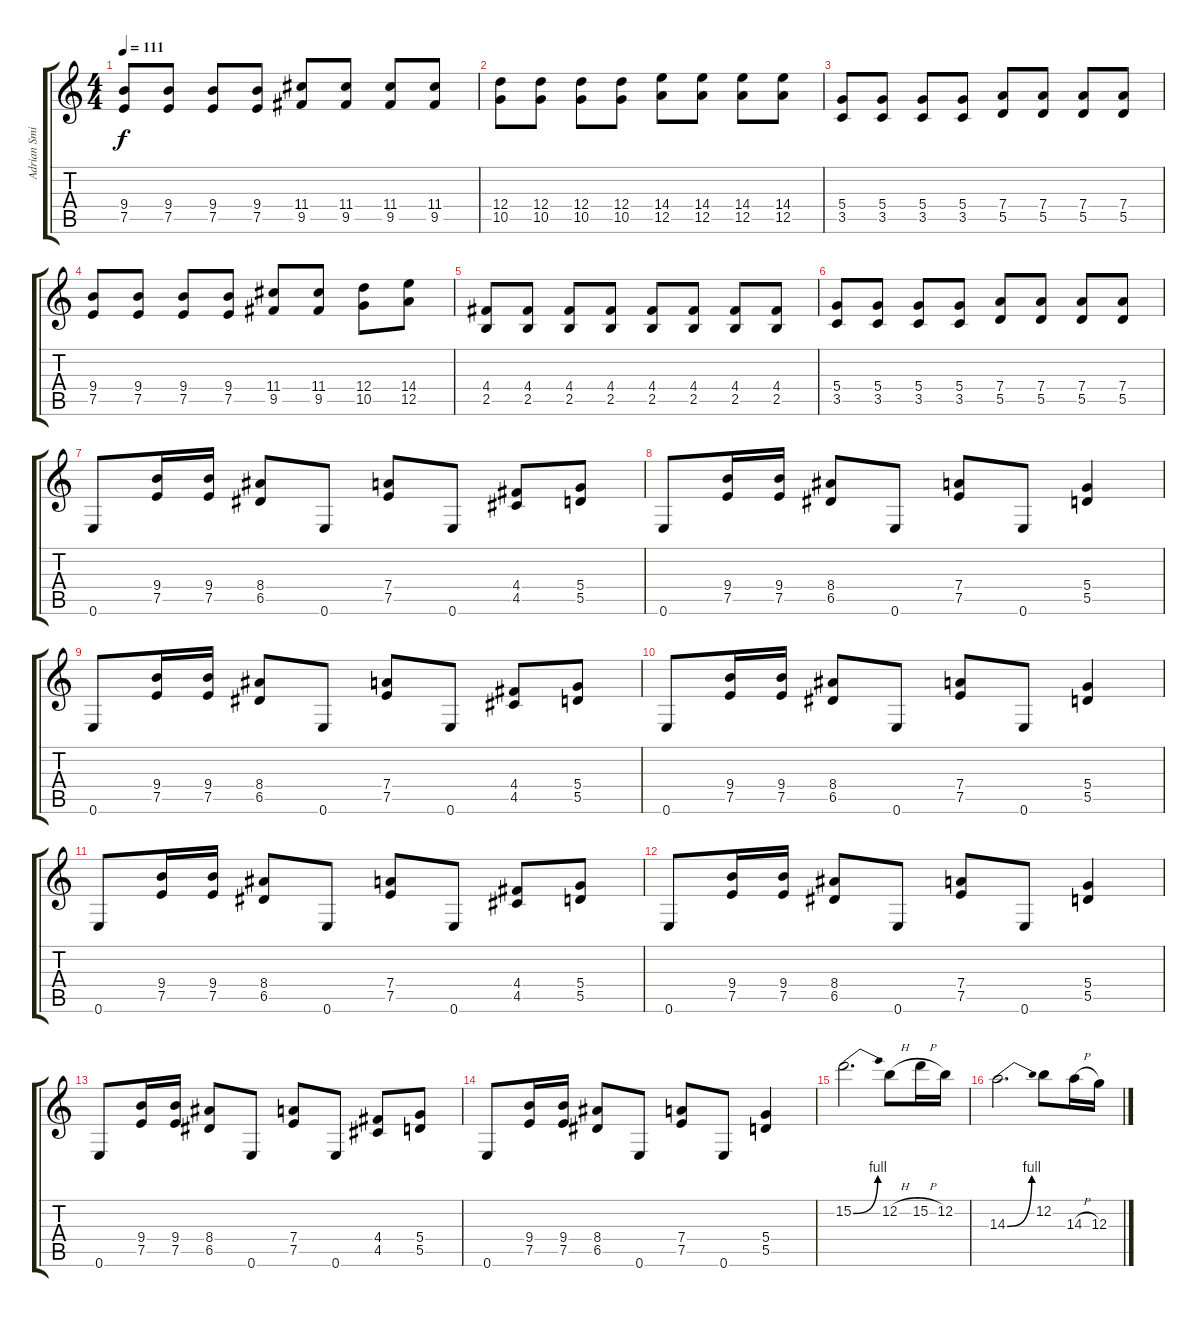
\track ("Adrian Smith" "Adrian Smi") {instrument overdrivenguitar}
\staff {score tabs}
\tuning (E4 B3 G3 D3 A2 E2) {hide}
\ts (4 4)
\tempo 111
\clef g2
\ks c
(9.4 7.5).8{dy f} (9.4 7.5).8 (9.4 7.5).8 (9.4 7.5).8 (11.4 9.5).8 (11.4 9.5).8 (11.4 9.5).8 (11.4 9.5).8 |
(12.4 10.5).8 (12.4 10.5).8 (12.4 10.5).8 (12.4 10.5).8 (14.4 12.5).8 (14.4 12.5).8 (14.4 12.5).8 (14.4 12.5).8 |
(5.4 3.5).8 (5.4 3.5).8 (5.4 3.5).8 (5.4 3.5).8 (7.4 5.5).8 (7.4 5.5).8 (7.4 5.5).8 (7.4 5.5).8 |
(9.4 7.5).8 (9.4 7.5).8 (9.4 7.5).8 (9.4 7.5).8 (11.4 9.5).8 (11.4 9.5).8 (12.4 10.5).8 (14.4 12.5).8 |
(4.4 2.5).8 (4.4 2.5).8 (4.4 2.5).8 (4.4 2.5).8 (4.4 2.5).8 (4.4 2.5).8 (4.4 2.5).8 (4.4 2.5).8 |
(5.4 3.5).8 (5.4 3.5).8 (5.4 3.5).8 (5.4 3.5).8 (7.4 5.5).8 (7.4 5.5).8 (7.4 5.5).8 (7.4 5.5).8 |
0.6.8 (9.4 7.5).16 (9.4 7.5).16 (8.4 6.5).8 0.6.8 (7.4 7.5).8 0.6.8 (4.4 4.5).8 (5.4 5.5).8 |
0.6.8 (9.4 7.5).16 (9.4 7.5).16 (8.4 6.5).8 0.6.8 (7.4 7.5).8 0.6.8 (5.4 5.5).4 |
0.6.8 (9.4 7.5).16 (9.4 7.5).16 (8.4 6.5).8 0.6.8 (7.4 7.5).8 0.6.8 (4.4 4.5).8 (5.4 5.5).8 |
0.6.8 (9.4 7.5).16 (9.4 7.5).16 (8.4 6.5).8 0.6.8 (7.4 7.5).8 0.6.8 (5.4 5.5).4 |
0.6.8 (9.4 7.5).16 (9.4 7.5).16 (8.4 6.5).8 0.6.8 (7.4 7.5).8 0.6.8 (4.4 4.5).8 (5.4 5.5).8 |
0.6.8 (9.4 7.5).16 (9.4 7.5).16 (8.4 6.5).8 0.6.8 (7.4 7.5).8 0.6.8 (5.4 5.5).4 |
0.6.8 (9.4 7.5).16 (9.4 7.5).16 (8.4 6.5).8 0.6.8 (7.4 7.5).8 0.6.8 (4.4 4.5).8 (5.4 5.5).8 |
0.6.8 (9.4 7.5).16 (9.4 7.5).16 (8.4 6.5).8 0.6.8 (7.4 7.5).8 0.6.8 (5.4 5.5).4 |
15.2{be (bend 0 0 60 4)}.2{d volume 0} 12.2{h}.8 15.2{h}.16 12.2.16 |
14.3{be (bend 0 0 60 4)}.2{d} 12.2.8 14.3{h}.16 12.3.16
